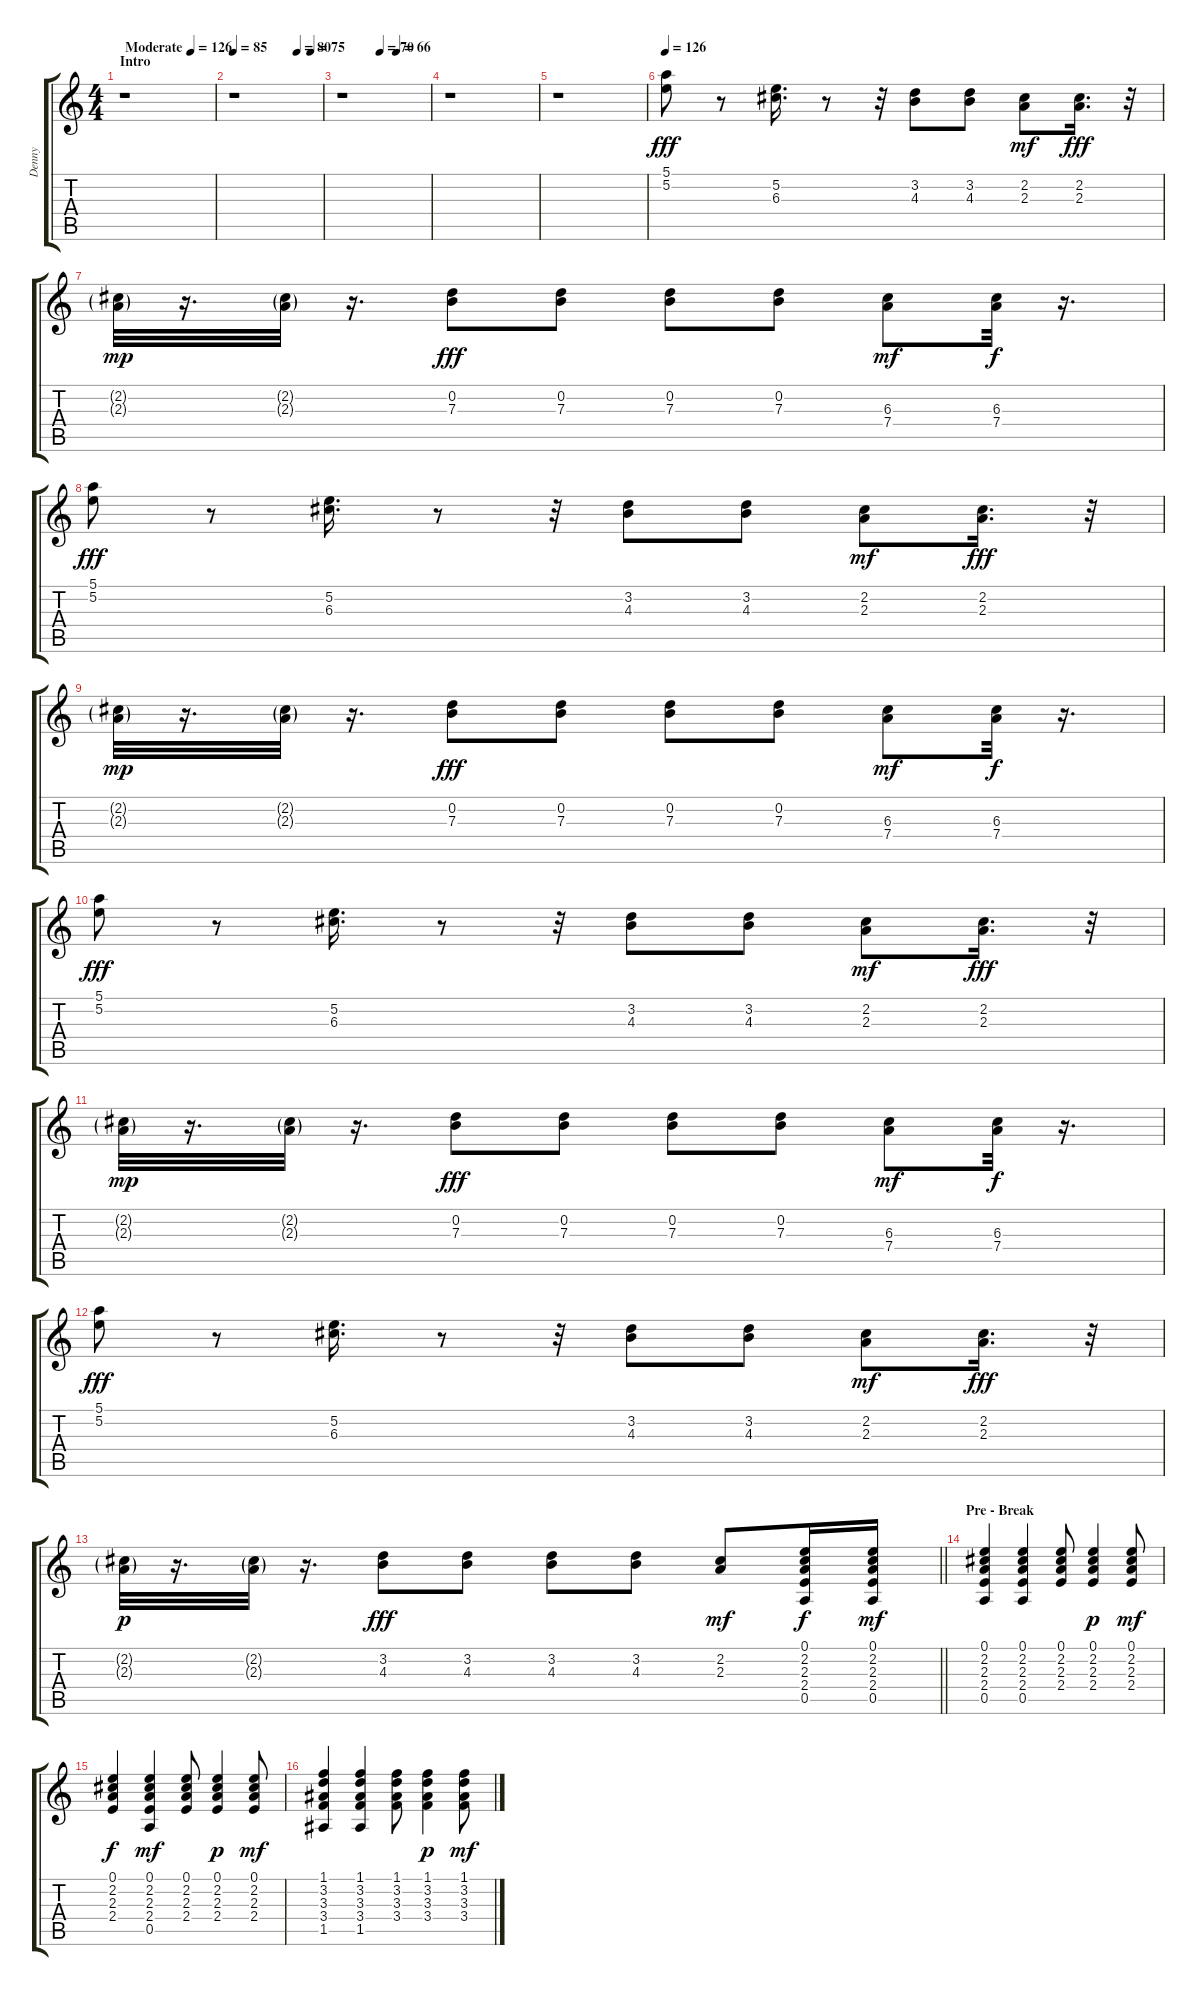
\track ("Denny" "Denny") {instrument acousticguitarsteel}
\staff {score tabs}
\tuning (E4 B3 G3 D3 A2 E2) {hide}
\ts (4 4)
\section ("" "Intro")
\tempo (126 "Moderate")
\clef g2
\ks c
r.1{dy fff instrument acousticguitarsteel} |
\tempo 85
\tempo (80 0.71875)
\tempo (75 0.875)
r.1 |
\tempo (70 0.4375)
\tempo (66 0.625)
r.1 |
r.1 |
r.1{volume 0} |
\tempo 126
(5.1 5.2).8{volume 11} r.8 (5.2 6.3).16{d} r.8 r.32 (3.2 4.3).8 (3.2 4.3).8 (2.2 2.3).8{dy mf} (2.2 2.3).16{d dy fff} r.32 |
(2.2{g} 2.3{g}).32{dy mp} r.16{d} (2.2{g} 2.3{g}).32 r.16{d} (0.2 7.3).8{dy fff} (0.2 7.3).8 (0.2 7.3).8 (0.2 7.3).8 (6.3 7.4).8{dy mf} (6.3 7.4).32{dy f} r.16{d} |
(5.1 5.2).8{dy fff} r.8 (5.2 6.3).16{d} r.8 r.32 (3.2 4.3).8 (3.2 4.3).8 (2.2 2.3).8{dy mf} (2.2 2.3).16{d dy fff} r.32 |
(2.2{g} 2.3{g}).32{dy mp} r.16{d} (2.2{g} 2.3{g}).32 r.16{d} (0.2 7.3).8{dy fff} (0.2 7.3).8 (0.2 7.3).8 (0.2 7.3).8 (6.3 7.4).8{dy mf} (6.3 7.4).32{dy f} r.16{d} |
(5.1 5.2).8{dy fff} r.8 (5.2 6.3).16{d} r.8 r.32 (3.2 4.3).8 (3.2 4.3).8 (2.2 2.3).8{dy mf} (2.2 2.3).16{d dy fff} r.32 |
(2.2{g} 2.3{g}).32{dy mp} r.16{d} (2.2{g} 2.3{g}).32 r.16{d} (0.2 7.3).8{dy fff} (0.2 7.3).8 (0.2 7.3).8 (0.2 7.3).8 (6.3 7.4).8{dy mf} (6.3 7.4).32{dy f} r.16{d} |
(5.1 5.2).8{dy fff} r.8 (5.2 6.3).16{d} r.8 r.32 (3.2 4.3).8 (3.2 4.3).8 (2.2 2.3).8{dy mf} (2.2 2.3).16{d dy fff} r.32 |
\barLineRight lightlight
(2.2{g} 2.3{g}).32{dy p} r.16{d} (2.2{g} 2.3{g}).32 r.16{d} (3.2 4.3).8{dy fff} (3.2 4.3).8 (3.2 4.3).8 (3.2 4.3).8 (2.2 2.3).8{dy mf} (0.1 2.2 2.3 2.4 0.5).16{dy f} (0.1 2.2 2.3 2.4 0.5).16{dy mf} |
\section ("" "Pre - Break")
(0.1 2.2 2.3 2.4 0.5).4 (0.1 2.2 2.3 2.4 0.5).4 (0.1 2.2 2.3 2.4).8 (0.1 2.2 2.3 2.4).4{dy p} (0.1 2.2 2.3 2.4).8{dy mf} |
(0.1 2.2 2.3 2.4).4{dy f} (0.1 2.2 2.3 2.4 0.5).4{dy mf} (0.1 2.2 2.3 2.4).8 (0.1 2.2 2.3 2.4).4{dy p} (0.1 2.2 2.3 2.4).8{dy mf} |
(1.1 3.2 3.3 3.4 1.5).4 (1.1 3.2 3.3 3.4 1.5).4 (1.1 3.2 3.3 3.4).8 (1.1 3.2 3.3 3.4).4{dy p} (1.1 3.2 3.3 3.4).8{dy mf}
